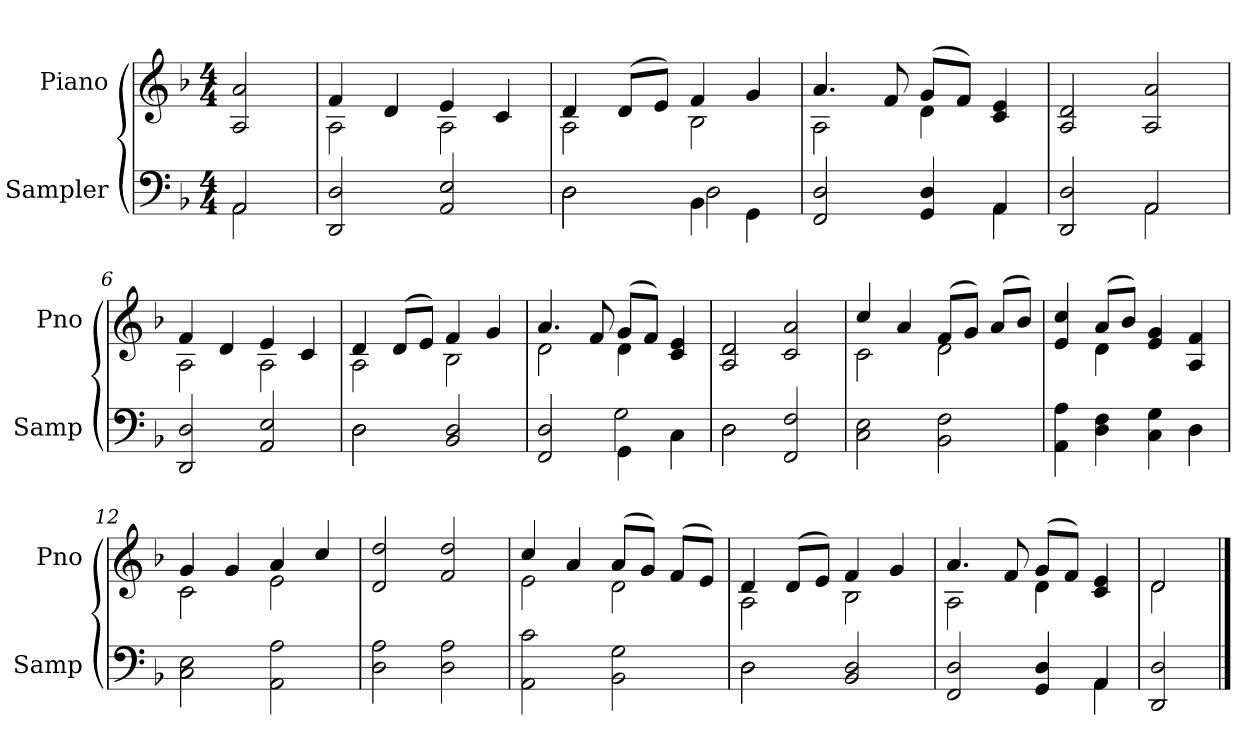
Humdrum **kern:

**kern	**kern
*part2	*part1
*staff2	*staff1
*I"Sampler	*I"Piano
*I'Samp	*I'Pno
*clefF4	*clefG2
*k[b-]	*k[b-]
*F:	*F:
*M4/4	*M4/4
=1	=1
*^	*
2AA/	2AA	2A 2a
*v	*v	*
=2	=2
*	*^
2DD 2D	4f/	2A
.	4d/	.
2AA 2E	4e/	2A
.	4c/	.
=3	=3	=3
*^	*	*
2D\	2D	4d/	2A
.	.	(8d/L	.
.	.	8e/J)	.
4BB-\	2D	4f/	2B-
4GG\	.	4g/	.
=4	=4	=4	=4
2FF 2D	2.ryy	4.a/	2A
.	.	8f/	.
4GG 4D	.	(8g/L	4d
.	.	8f/J)	.
4AA/	4AA	4c 4e	4ryy
*	*	*v	*v
=5	=5	=5
2DD 2D	2ryy	2A 2d
2AA/	2AA	2A 2a
*v	*v	*
=6	=6
*	*^
2DD 2D	4f/	2A
.	4d/	.
2AA 2E	4e/	2A
.	4c/	.
=7	=7	=7
*^	*	*
2D\	2D	4d/	2A
.	.	(8d/L	.
.	.	8e/J)	.
2BB- 2D	2ryy	4f/	2B-
.	.	4g/	.
=8	=8	=8	=8
2FF 2D	2ryy	4.a/	2d
.	.	8f/	.
4GG\	2G	(8g/L	4d
.	.	8f/J)	.
4C\	.	4c 4e	4ryy
*	*	*v	*v
=9	=9	=9
2D\	2D	2A 2d
2FF 2F	2ryy	2c 2a
*v	*v	*
=10	=10
*	*^
2C 2E	4cc/	2c
.	4a/	.
2BB- 2F	(8f/L	2d
.	8g/J)	.
.	(8a/L	.
.	8b-/J)	.
=11	=11	=11
*^	*	*
4AA 4A	2.ryy	4e 4cc	4ryy
4D 4F	.	(8a/L	4d
.	.	8b-/J)	.
4C 4G	.	4e 4g	2ryy
4D\	4D	4A 4f	.
*v	*v	*	*
=12	=12	=12
2C 2E	4g/	2c
.	4g/	.
2AA 2A	4a/	2e
.	4cc/	.
*	*v	*v
=13	=13
2D 2A	2d 2dd
2D 2A	2f 2dd
=14	=14
*	*^
2AA 2c	4cc/	2e
.	4a/	.
2BB- 2G	(8a/L	2d
.	8g/J)	.
.	(8f/L	.
.	8e/J)	.
=15	=15	=15
*^	*	*
2D\	2D	4d/	2A
.	.	(8d/L	.
.	.	8e/J)	.
2BB- 2D	2ryy	4f/	2B-
.	.	4g/	.
=16	=16	=16	=16
2FF 2D	2.ryy	4.a/	2A
.	.	8f/	.
4GG 4D	.	(8g/L	4d
.	.	8f/J)	.
4AA/	4AA	4c 4e	4ryy
*v	*v	*	*
=17	=17	=17
2DD 2D	2d/	2d
*	*v	*v
==	==
*-	*-
